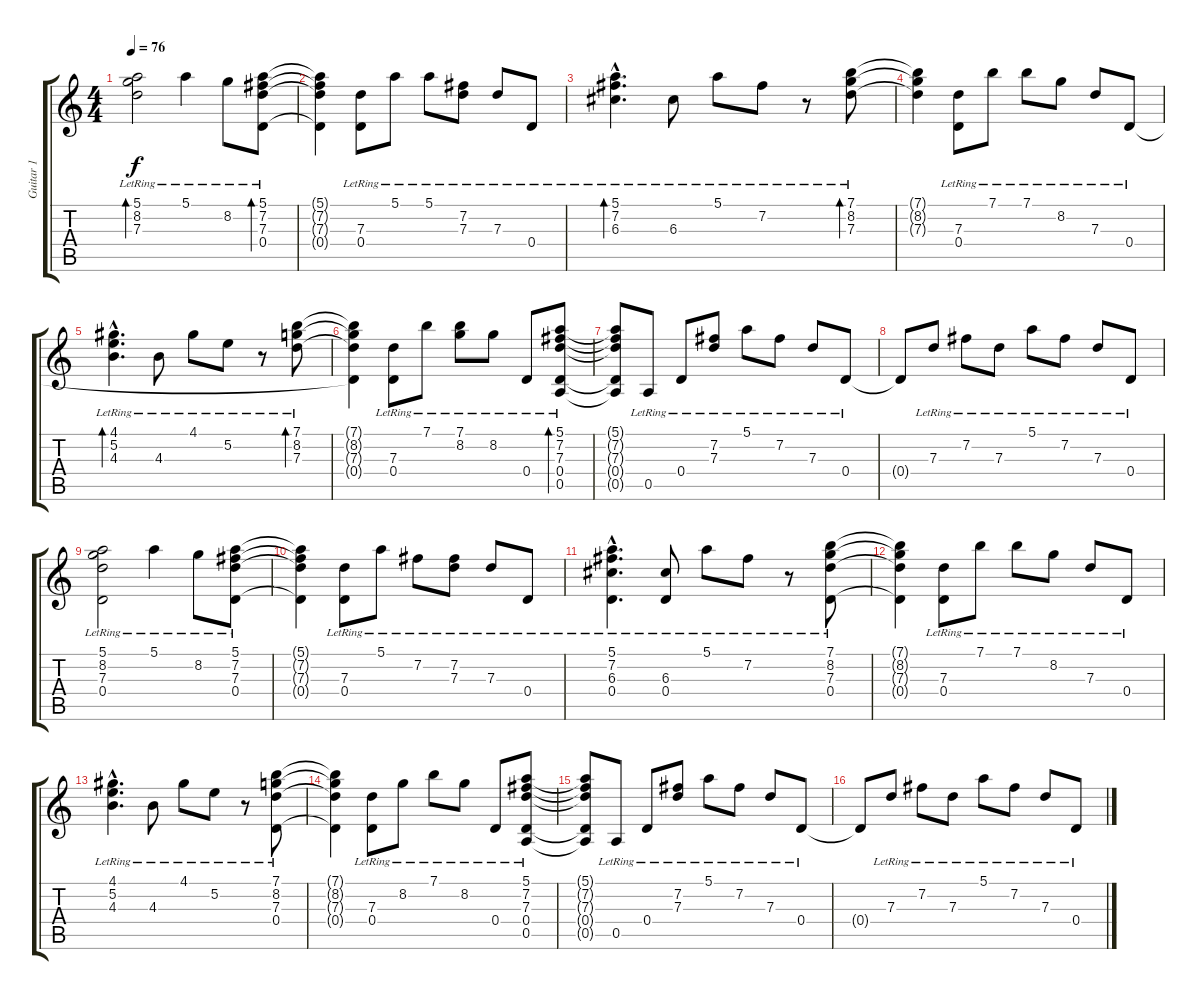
\track ("Guitar 1" "Guitar 1") {instrument electricguitarclean}
\staff {score tabs}
\tuning (E4 B3 G3 D3 A2 D2) {hide}
\ts (4 4)
\tempo 76
\clef g2
\ks c
(5.1{lr} 8.2{lr} 7.3{lr}).2{bd 240 dy f instrument electricguitarclean} 5.1{lr}.4 8.2{lr}.8 (5.1{lr} 7.2{lr} 7.3{lr} 0.4{lr}).8{bd 60} |
(5.1{t} 7.2{t} 7.3{t} 0.4{t}).4 (7.3{lr} 0.4{lr}).8 5.1{lr}.8 5.1{lr}.8 (7.2{lr} 7.3{lr}).8 7.3{lr}.8 0.4{lr}.8 |
(5.1{hac lr} 7.2{hac lr} 6.3{hac lr}).4{d bd 60} 6.3{lr}.8 5.1{lr}.8 7.2{lr}.8 r.8 (7.1{lr} 8.2{lr} 7.3{lr}).8{bd 60} |
(7.1{t} 8.2{t} 7.3{t}).4 (7.3{lr} 0.4{lr}).8 7.1{lr}.8 7.1{lr}.8 8.2{lr}.8 7.3{lr}.8 0.4{lr}.8 |
(4.1{hac lr} 5.2{hac lr} 4.3{hac lr}).4{d bd 60} 4.3{lr}.8 4.1{lr}.8 5.2{lr}.8 r.8 (7.1{lr} 8.2{lr} 7.3{lr}).8{bd 60} |
(7.1{t} 8.2{t} 7.3{t} 0.4{t}).4 (7.3{lr} 0.4{lr}).8 7.1{lr}.8 (7.1{lr} 8.2{lr}).8 8.2{lr}.8 0.4{lr}.8 (5.1{lr} 7.2{lr} 7.3{lr} 0.4{lr} 0.5{lr}).8{bd 60} |
(5.1{t} 7.2{t} 7.3{t} 0.4{t} 0.5{t}).8 0.5{lr}.8 0.4{lr}.8 (7.2{lr} 7.3{lr}).8 5.1{lr}.8 7.2{lr}.8 7.3{lr}.8 0.4{lr}.8 |
0.4{t}.8 7.3{lr}.8 7.2{lr}.8 7.3{lr}.8 5.1{lr}.8 7.2{lr}.8 7.3{lr}.8 0.4{lr}.8 |
(5.1{lr} 8.2{lr} 7.3{lr} 0.4{lr}).2 5.1{lr}.4 8.2{lr}.8 (5.1{lr} 7.2{lr} 7.3{lr} 0.4{lr}).8 |
(5.1{t} 7.2{t} 7.3{t} 0.4{t}).4 (7.3{lr} 0.4{lr}).8 5.1{lr}.8 7.2{lr}.8 (7.2{lr} 7.3{lr}).8 7.3{lr}.8 0.4{lr}.8 |
(5.1{hac lr} 7.2{hac lr} 6.3{hac lr} 0.4{hac lr}).4{d} (6.3{lr} 0.4{lr}).8 5.1{lr}.8 7.2{lr}.8 r.8 (7.1{lr} 8.2{lr} 7.3{lr} 0.4{lr}).8 |
(7.1{t} 8.2{t} 7.3{t} 0.4{t}).4 (7.3{lr} 0.4{lr}).8 7.1{lr}.8 7.1{lr}.8 8.2{lr}.8 7.3{lr}.8 0.4{lr}.8 |
(4.1{hac lr} 5.2{hac lr} 4.3{hac lr}).4{d} 4.3{lr}.8 4.1{lr}.8 5.2{lr}.8 r.8 (7.1{lr} 8.2{lr} 7.3{lr} 0.4{lr}).8 |
(7.1{t} 8.2{t} 7.3{t} 0.4{t}).4 (7.3{lr} 0.4{lr}).8 8.2{lr}.8 7.1{lr}.8 8.2{lr}.8 0.4{lr}.8 (5.1{lr} 7.2{lr} 7.3{lr} 0.4{lr} 0.5{lr}).8 |
(5.1{t} 7.2{t} 7.3{t} 0.4{t} 0.5{t}).8 0.5{lr}.8 0.4{lr}.8 (7.2{lr} 7.3{lr}).8 5.1{lr}.8 7.2{lr}.8 7.3{lr}.8 0.4{lr}.8 |
0.4{t}.8 7.3{lr}.8 7.2{lr}.8 7.3{lr}.8 5.1{lr}.8 7.2{lr}.8 7.3{lr}.8 0.4{lr}.8
